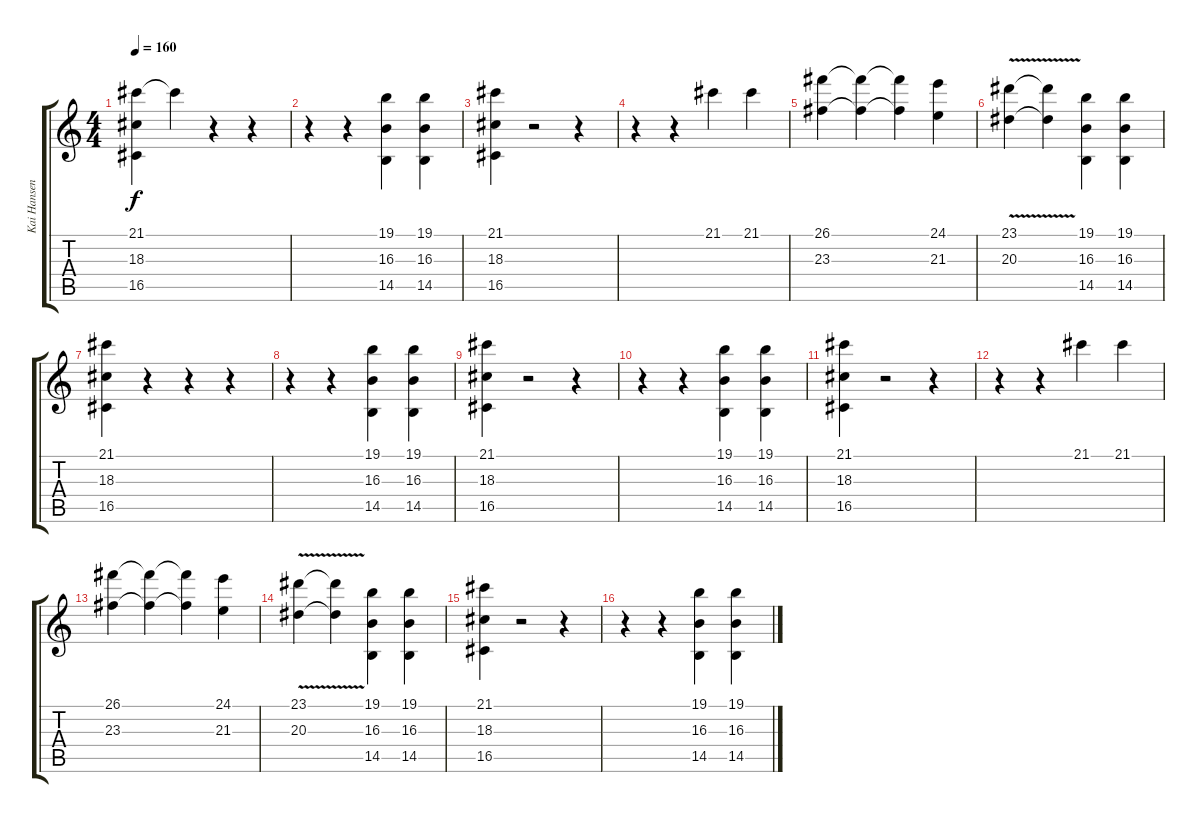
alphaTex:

\track ("Kai Hansen" "Kai Hansen") {instrument choiraahs}
\staff {score tabs}
\tuning (E4 B3 G3 D3 A2 E2) {hide}
\ts (4 4)
\tempo 160
\clef g2
\ks c
(21.1 18.3 16.5).4{dy f} 21.1{t}.4 r.4 r.4 |
r.4 r.4 (19.1 16.3 14.5).4 (19.1 16.3 14.5).4 |
(21.1 18.3 16.5).4 r.2 r.4 |
r.4 r.4 21.1.4 21.1.4 |
(26.1 23.3).4 (26.1{t} 23.3{t}).4 (26.1{t} 23.3{t}).4 (24.1 21.3).4 |
(23.1{v} 20.3{v}).4 (23.1{t} 20.3{t}).4 (19.1 16.3 14.5).4 (19.1 16.3 14.5).4 |
(21.1 18.3 16.5).4 r.4 r.4 r.4 |
r.4 r.4 (19.1 16.3 14.5).4 (19.1 16.3 14.5).4 |
(21.1 18.3 16.5).4 r.2 r.4 |
r.4 r.4 (19.1 16.3 14.5).4 (19.1 16.3 14.5).4 |
(21.1 18.3 16.5).4 r.2 r.4 |
r.4 r.4 21.1.4 21.1.4 |
(26.1 23.3).4 (26.1{t} 23.3{t}).4 (26.1{t} 23.3{t}).4 (24.1 21.3).4 |
(23.1{v} 20.3{v}).4 (23.1{t} 20.3{t}).4 (19.1 16.3 14.5).4 (19.1 16.3 14.5).4 |
(21.1 18.3 16.5).4 r.2 r.4 |
r.4 r.4 (19.1 16.3 14.5).4 (19.1 16.3 14.5).4
